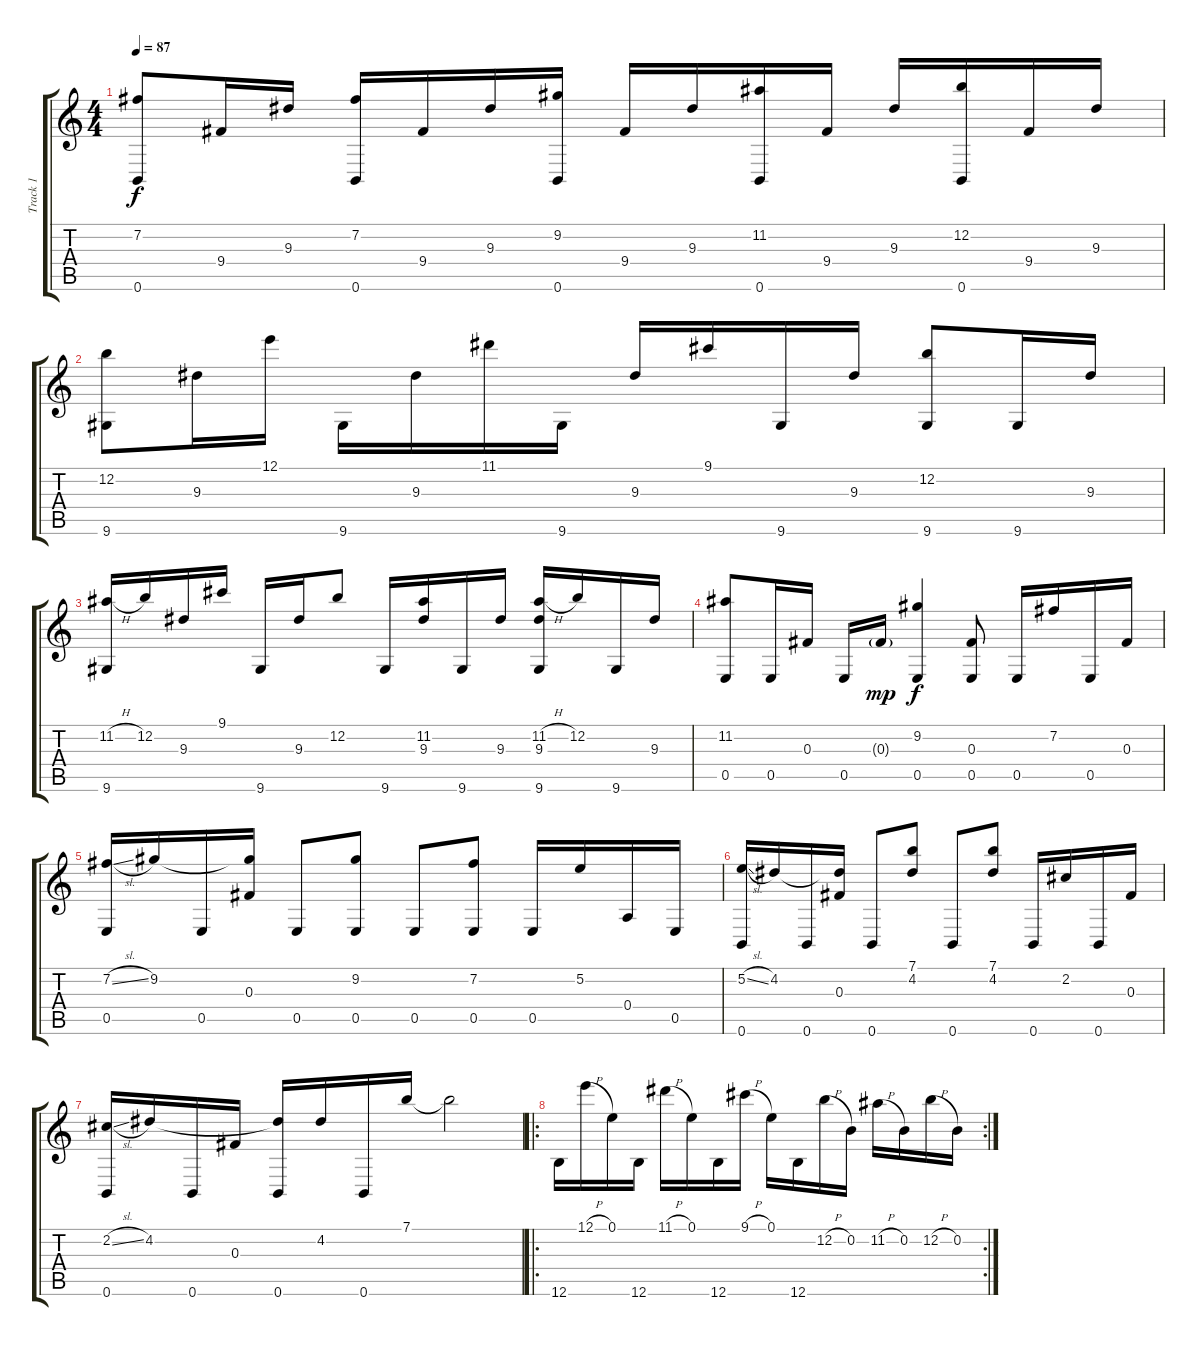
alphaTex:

\track ("Track 1" "Track 1") {instrument acousticguitarsteel}
\staff {score tabs}
\tuning (E4 B3 Gb3 A2 E2 B1) {hide}
\ts (4 4)
\tempo 87
\clef g2
\ks c
(7.2 0.6).8{dy f} 9.4.16 9.3.16 (7.2 0.6).16 9.4.16 9.3.16 (9.2 0.6).16 9.4.16 9.3.16 (11.2 0.6).16 9.4.16 9.3.16 (12.2 0.6).16 9.4.16 9.3.16 |
(12.2 9.6).8 9.3.16 12.1.16 9.6.16 9.3.16 11.1.16 9.6.16 9.3.16 9.1.16 9.6.16 9.3.16 (12.2 9.6).8 9.6.16 9.3.16 |
(11.2{h} 9.6).16 12.2.16 9.3.16 9.1.16 9.6.16 9.3.16 12.2.8 9.6.16 (11.2 9.3).16 9.6.16 9.3.16 (11.2{h} 9.3 9.6).16 12.2.16 9.6.16 9.3.16 |
(11.2 0.5).8 0.5.16 0.3.16 0.5.16 0.3{g}.16{dy mp} (9.2 0.5).4{dy f} (0.3 0.5).8 0.5.16 7.2.16 0.5.16 0.3.16 |
(7.2{sl} 0.5).16 9.2.16 0.5.16 (9.2{t} 0.3).16 0.5.8 (9.2 0.5).8 0.5.8 (7.2 0.5).8 0.5.16 5.2.16 0.4.16 0.5.16 |
(5.2{sl} 0.6).16 4.2.16 0.6.16 (4.2{t} 0.3).16 0.6.8 (7.1 4.2).8 0.6.8 (7.1 4.2).8 0.6.16 2.2.16 0.6.16 0.3.16 |
(2.2{sl} 0.6).16 4.2.16 0.6.16 0.3.16 (4.2{t} 0.6).16 4.2.16 0.6.16 7.1.16 7.1{t}.2 |
\ro
\rc 2
12.6.16 12.1{h}.16 0.1.16 12.6.16 11.1{h}.16 0.1.16 12.6.16 9.1{h}.16 0.1.16 12.6.16 12.2{h}.16 0.2.16 11.2{h}.16 0.2.16 12.2{h}.16 0.2.16
